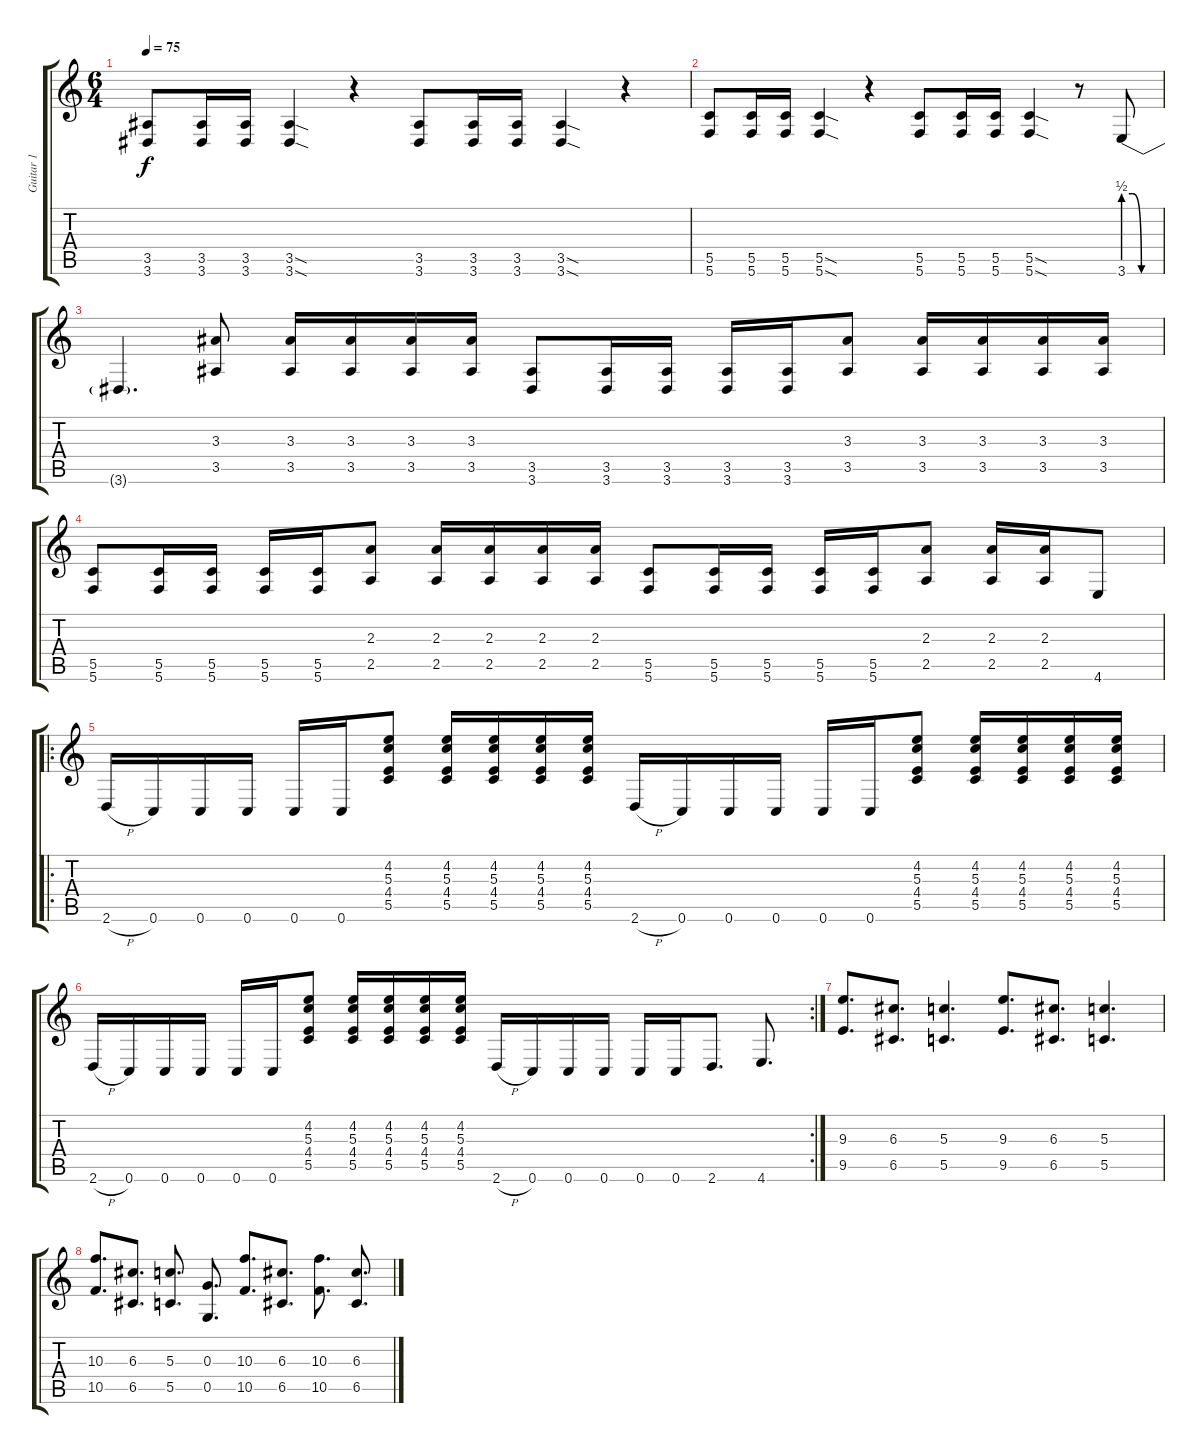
\track ("Guitar 1" "Guitar 1") {instrument distortionguitar}
\staff {score tabs}
\tuning (E4 C4 G3 C3 G2 C2) {hide}
\ts (6 4)
\tempo 75
\clef g2
\ks c
(3.5 3.6).8{dy f} (3.5 3.6).16 (3.5 3.6).16 (3.5{sod} 3.6{sod}).4 r.4 (3.5 3.6).8 (3.5 3.6).16 (3.5 3.6).16 (3.5{sod} 3.6{sod}).4 r.4 |
(5.5 5.6).8 (5.5 5.6).16 (5.5 5.6).16 (5.5{sod} 5.6{sod}).4 r.4 (5.5 5.6).8 (5.5 5.6).16 (5.5 5.6).16 (5.5{sod} 5.6{sod}).4 r.8 3.6{be (custom 0 2 15 2 30 0 60 0)}.8 |
3.6{t}.4{d} (3.3 3.5).8 (3.3 3.5).16 (3.3 3.5).16 (3.3 3.5).16 (3.3 3.5).16 (3.5 3.6).8 (3.5 3.6).16 (3.5 3.6).16 (3.5 3.6).16 (3.5 3.6).16 (3.3 3.5).8 (3.3 3.5).16 (3.3 3.5).16 (3.3 3.5).16 (3.3 3.5).16 |
(5.5 5.6).8 (5.5 5.6).16 (5.5 5.6).16 (5.5 5.6).16 (5.5 5.6).16 (2.3 2.5).8 (2.3 2.5).16 (2.3 2.5).16 (2.3 2.5).16 (2.3 2.5).16 (5.5 5.6).8 (5.5 5.6).16 (5.5 5.6).16 (5.5 5.6).16 (5.5 5.6).16 (2.3 2.5).8 (2.3 2.5).16 (2.3 2.5).16 4.6.8 |
\ro
2.6{h}.16 0.6.16 0.6.16 0.6.16 0.6.16 0.6.16 (4.2 5.3 4.4 5.5).8 (4.2 5.3 4.4 5.5).16 (4.2 5.3 4.4 5.5).16 (4.2 5.3 4.4 5.5).16 (4.2 5.3 4.4 5.5).16 2.6{h}.16 0.6.16 0.6.16 0.6.16 0.6.16 0.6.16 (4.2 5.3 4.4 5.5).8 (4.2 5.3 4.4 5.5).16 (4.2 5.3 4.4 5.5).16 (4.2 5.3 4.4 5.5).16 (4.2 5.3 4.4 5.5).16 |
\rc 2
2.6{h}.16 0.6.16 0.6.16 0.6.16 0.6.16 0.6.16 (4.2 5.3 4.4 5.5).8 (4.2 5.3 4.4 5.5).16 (4.2 5.3 4.4 5.5).16 (4.2 5.3 4.4 5.5).16 (4.2 5.3 4.4 5.5).16 2.6{h}.16 0.6.16 0.6.16 0.6.16 0.6.16 0.6.16 2.6.8{d} 4.6.8{d} |
(9.3 9.5).8{d} (6.3 6.5).8{d} (5.3 5.5).4{d} (9.3 9.5).8{d} (6.3 6.5).8{d} (5.3 5.5).4{d} |
(10.3 10.5).8{d} (6.3 6.5).8{d} (5.3 5.5).8{d} (0.3 0.5).8{d} (10.3 10.5).8{d} (6.3 6.5).8{d} (10.3 10.5).8{d} (6.3 6.5).8{d}
